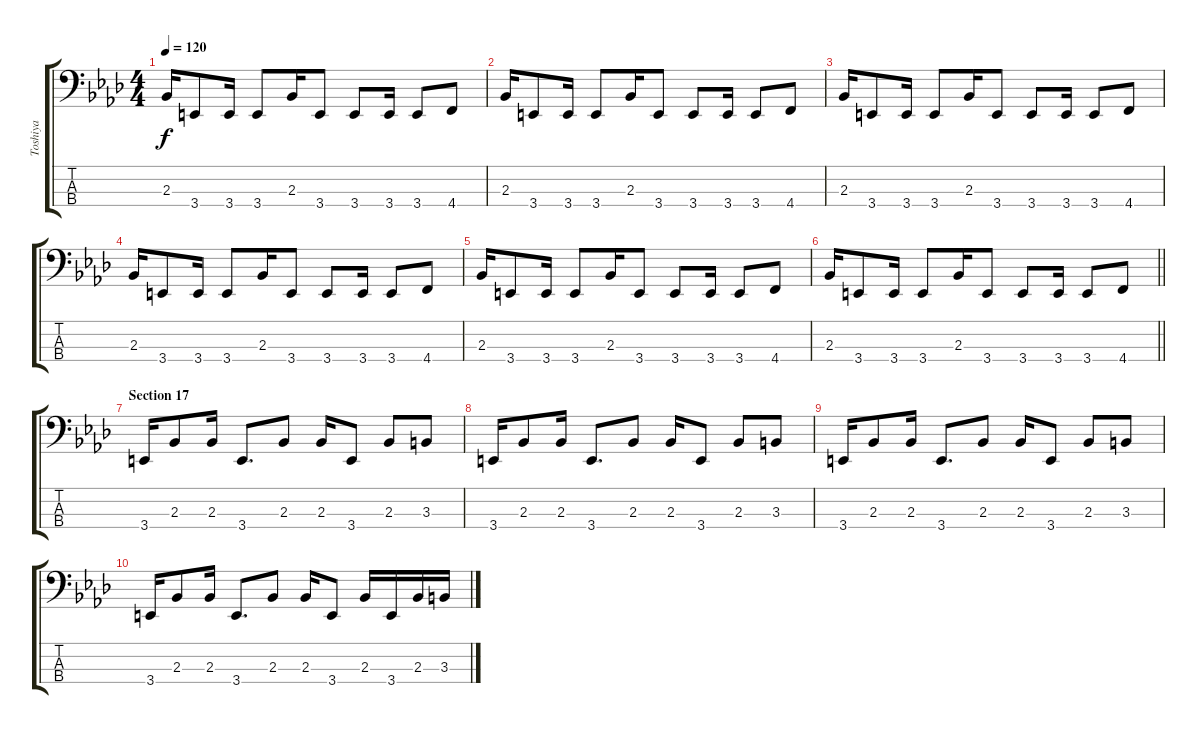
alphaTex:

\track ("Toshiya" "Toshiya") {instrument slapbass1}
\staff {score tabs}
\tuning (Gb2 Db2 Ab1 Db1) {hide}
\ts (4 4)
\tempo 120
\clef f4
\ks ab
2.3.16{dy f} 3.4.8 3.4.16 3.4.8 2.3.16 3.4.8 3.4.8 3.4.16 3.4.8 4.4.8 |
2.3.16 3.4.8 3.4.16 3.4.8 2.3.16 3.4.8 3.4.8 3.4.16 3.4.8 4.4.8 |
2.3.16 3.4.8 3.4.16 3.4.8 2.3.16 3.4.8 3.4.8 3.4.16 3.4.8 4.4.8 |
2.3.16 3.4.8 3.4.16 3.4.8 2.3.16 3.4.8 3.4.8 3.4.16 3.4.8 4.4.8 |
2.3.16 3.4.8 3.4.16 3.4.8 2.3.16 3.4.8 3.4.8 3.4.16 3.4.8 4.4.8 |
\barLineRight lightlight
2.3.16 3.4.8 3.4.16 3.4.8 2.3.16 3.4.8 3.4.8 3.4.16 3.4.8 4.4.8 |
\section ("" "Section 17")
3.4.16 2.3.8 2.3.16 3.4.8{d} 2.3.8 2.3.16 3.4.8 2.3.8 3.3.8 |
3.4.16 2.3.8 2.3.16 3.4.8{d} 2.3.8 2.3.16 3.4.8 2.3.8 3.3.8 |
3.4.16 2.3.8 2.3.16 3.4.8{d} 2.3.8 2.3.16 3.4.8 2.3.8 3.3.8 |
3.4.16 2.3.8 2.3.16 3.4.8{d} 2.3.8 2.3.16 3.4.8 2.3.16 3.4.16 2.3.16 3.3.16
